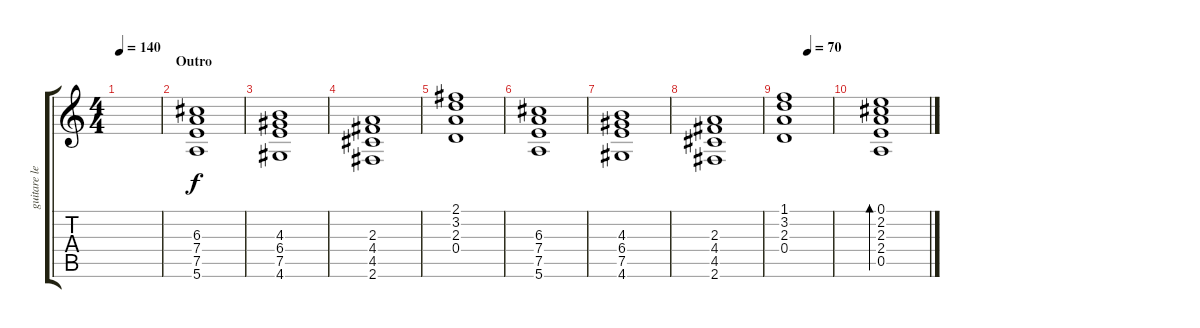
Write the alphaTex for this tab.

\track ("guitare lead" "guitare le") {instrument electricguitarclean}
\staff {score tabs}
\tuning (E4 B3 G3 D3 A2 E2) {hide}
\ts (4 4)
\tempo 140
\clef g2
\ks c
|
\section ("" "Outro")
(6.3 7.4 7.5 5.6).1 |
(4.3 6.4 7.5 4.6).1 |
(2.3 4.4 4.5 2.6).1 |
(2.1 3.2 2.3 0.4).1 |
(6.3 7.4 7.5 5.6).1 |
(4.3 6.4 7.5 4.6).1 |
(2.3 4.4 4.5 2.6).1 |
\tempo (70 0.5)
(1.1 3.2 2.3 0.4).1 |
(0.1 2.2 2.3 2.4 0.5).1{bd 240}
